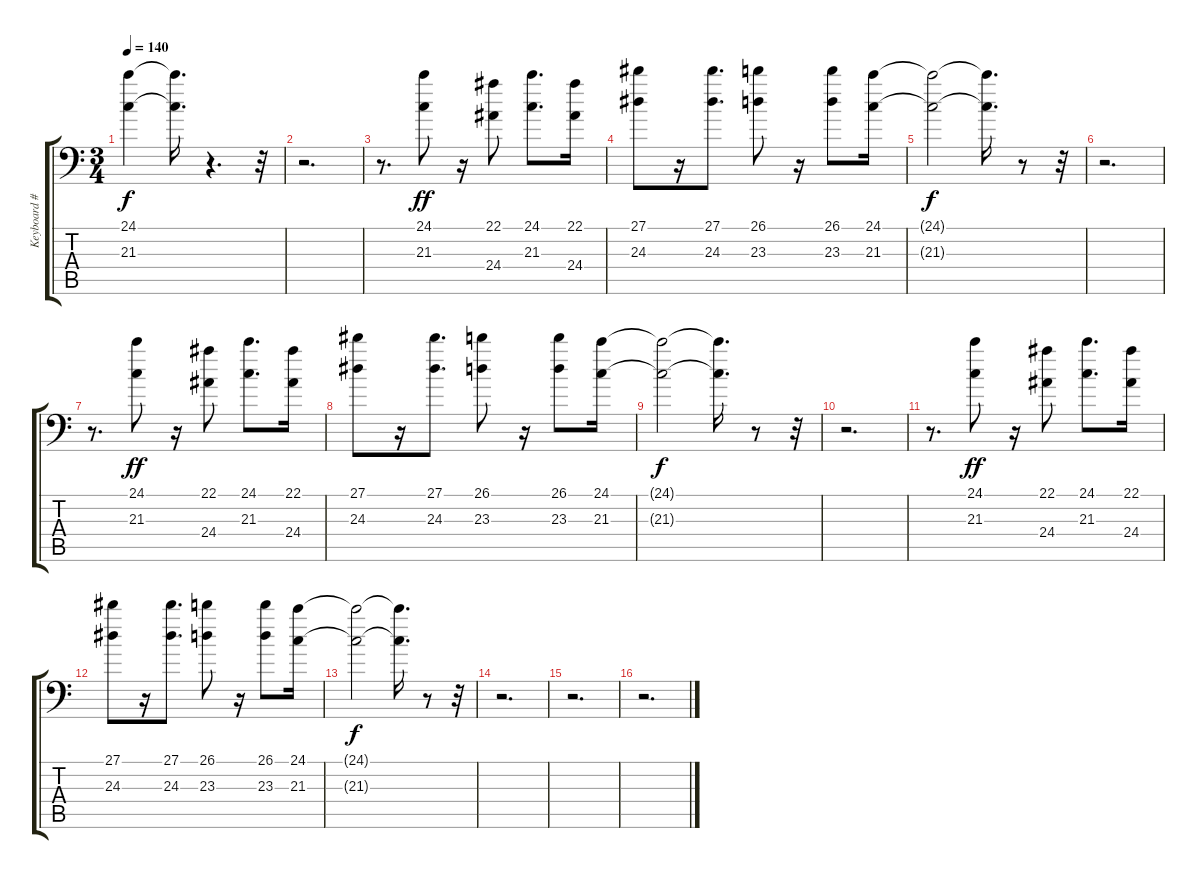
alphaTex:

\track ("Keyboard #1" "Keyboard #") {instrument brasssection}
\staff {score tabs}
\tuning (C4 G3 Eb3 Bb2 F2 Bb1) {hide}
\ts (3 4)
\tempo 140
\clef f4
\ks c
(24.1{t} 21.3{t}).4{dy f} (24.1{t} 21.3{t}).16{d} r.4{d} r.32 |
r.2{d} |
r.8{d} (24.1 21.3).8{dy ff} r.16 (22.1 24.4).8 (24.1 21.3).8{d} (22.1 24.4).16 |
(27.1 24.3).8 r.16 (27.1 24.3).8{d} (26.1 23.3).8 r.16 (26.1 23.3).8 (24.1 21.3).16 |
(24.1{t} 21.3{t}).2{dy f} (24.1{t} 21.3{t}).16{d} r.8 r.32 |
r.2{d} |
r.8{d} (24.1 21.3).8{dy ff} r.16 (22.1 24.4).8 (24.1 21.3).8{d} (22.1 24.4).16 |
(27.1 24.3).8 r.16 (27.1 24.3).8{d} (26.1 23.3).8 r.16 (26.1 23.3).8 (24.1 21.3).16 |
(24.1{t} 21.3{t}).2{dy f} (24.1{t} 21.3{t}).16{d} r.8 r.32 |
r.2{d} |
r.8{d} (24.1 21.3).8{dy ff} r.16 (22.1 24.4).8 (24.1 21.3).8{d} (22.1 24.4).16 |
(27.1 24.3).8 r.16 (27.1 24.3).8{d} (26.1 23.3).8 r.16 (26.1 23.3).8 (24.1 21.3).16 |
(24.1{t} 21.3{t}).2{dy f} (24.1{t} 21.3{t}).16{d} r.8 r.32 |
r.2{d} |
r.2{d} |
r.2{d}
